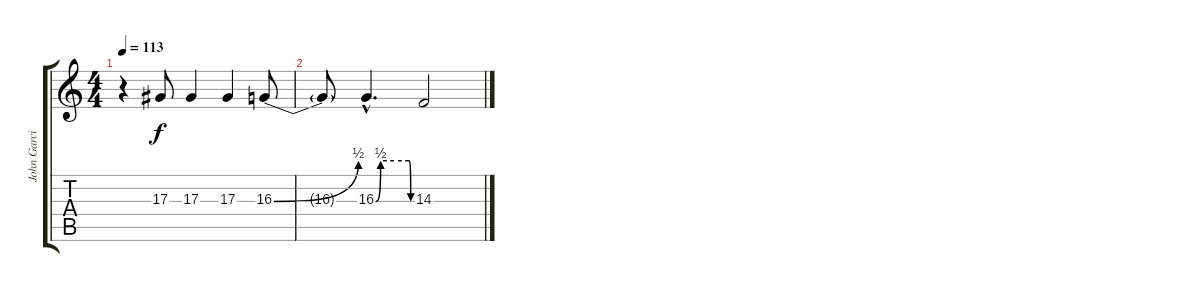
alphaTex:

\track ("John Garcia (Vocals)" "John Garci") {instrument flute}
\staff {score tabs}
\tuning (C4 G3 Eb3 Bb2 F2 C2) {hide}
\ts (4 4)
\tempo 113
\clef g2
\ks c
r.4{dy f} 17.3.8 17.3.4 17.3.4 16.3{be (bend 0 0 60 2)}.8 |
16.3{t}.8 16.3{be (custom 0 0 8 2 30 2 55 2 58 0 60 0) hac}.4{d} 14.3.2
